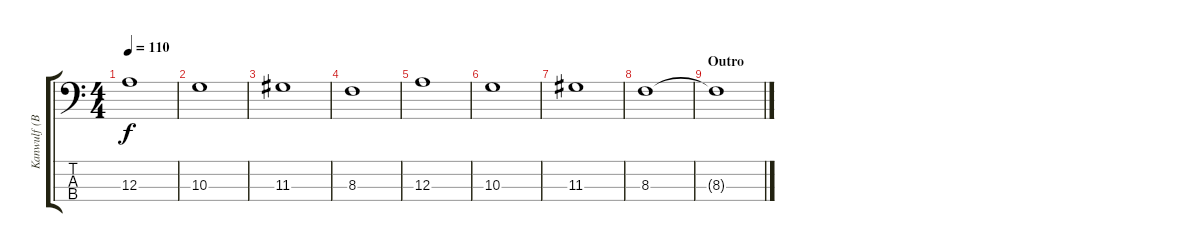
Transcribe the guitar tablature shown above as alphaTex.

\track ("Kanwulf (Bass)" "Kanwulf (B") {instrument electricbasspick}
\staff {score tabs}
\tuning (G2 D2 A1 E1) {hide}
\ts (4 4)
\tempo 110
\clef f4
\ks c
12.3.1{dy f} |
10.3.1 |
11.3.1 |
8.3.1 |
12.3.1 |
10.3.1 |
11.3.1 |
8.3.1 |
\section ("" "Outro")
8.3{t}.1
